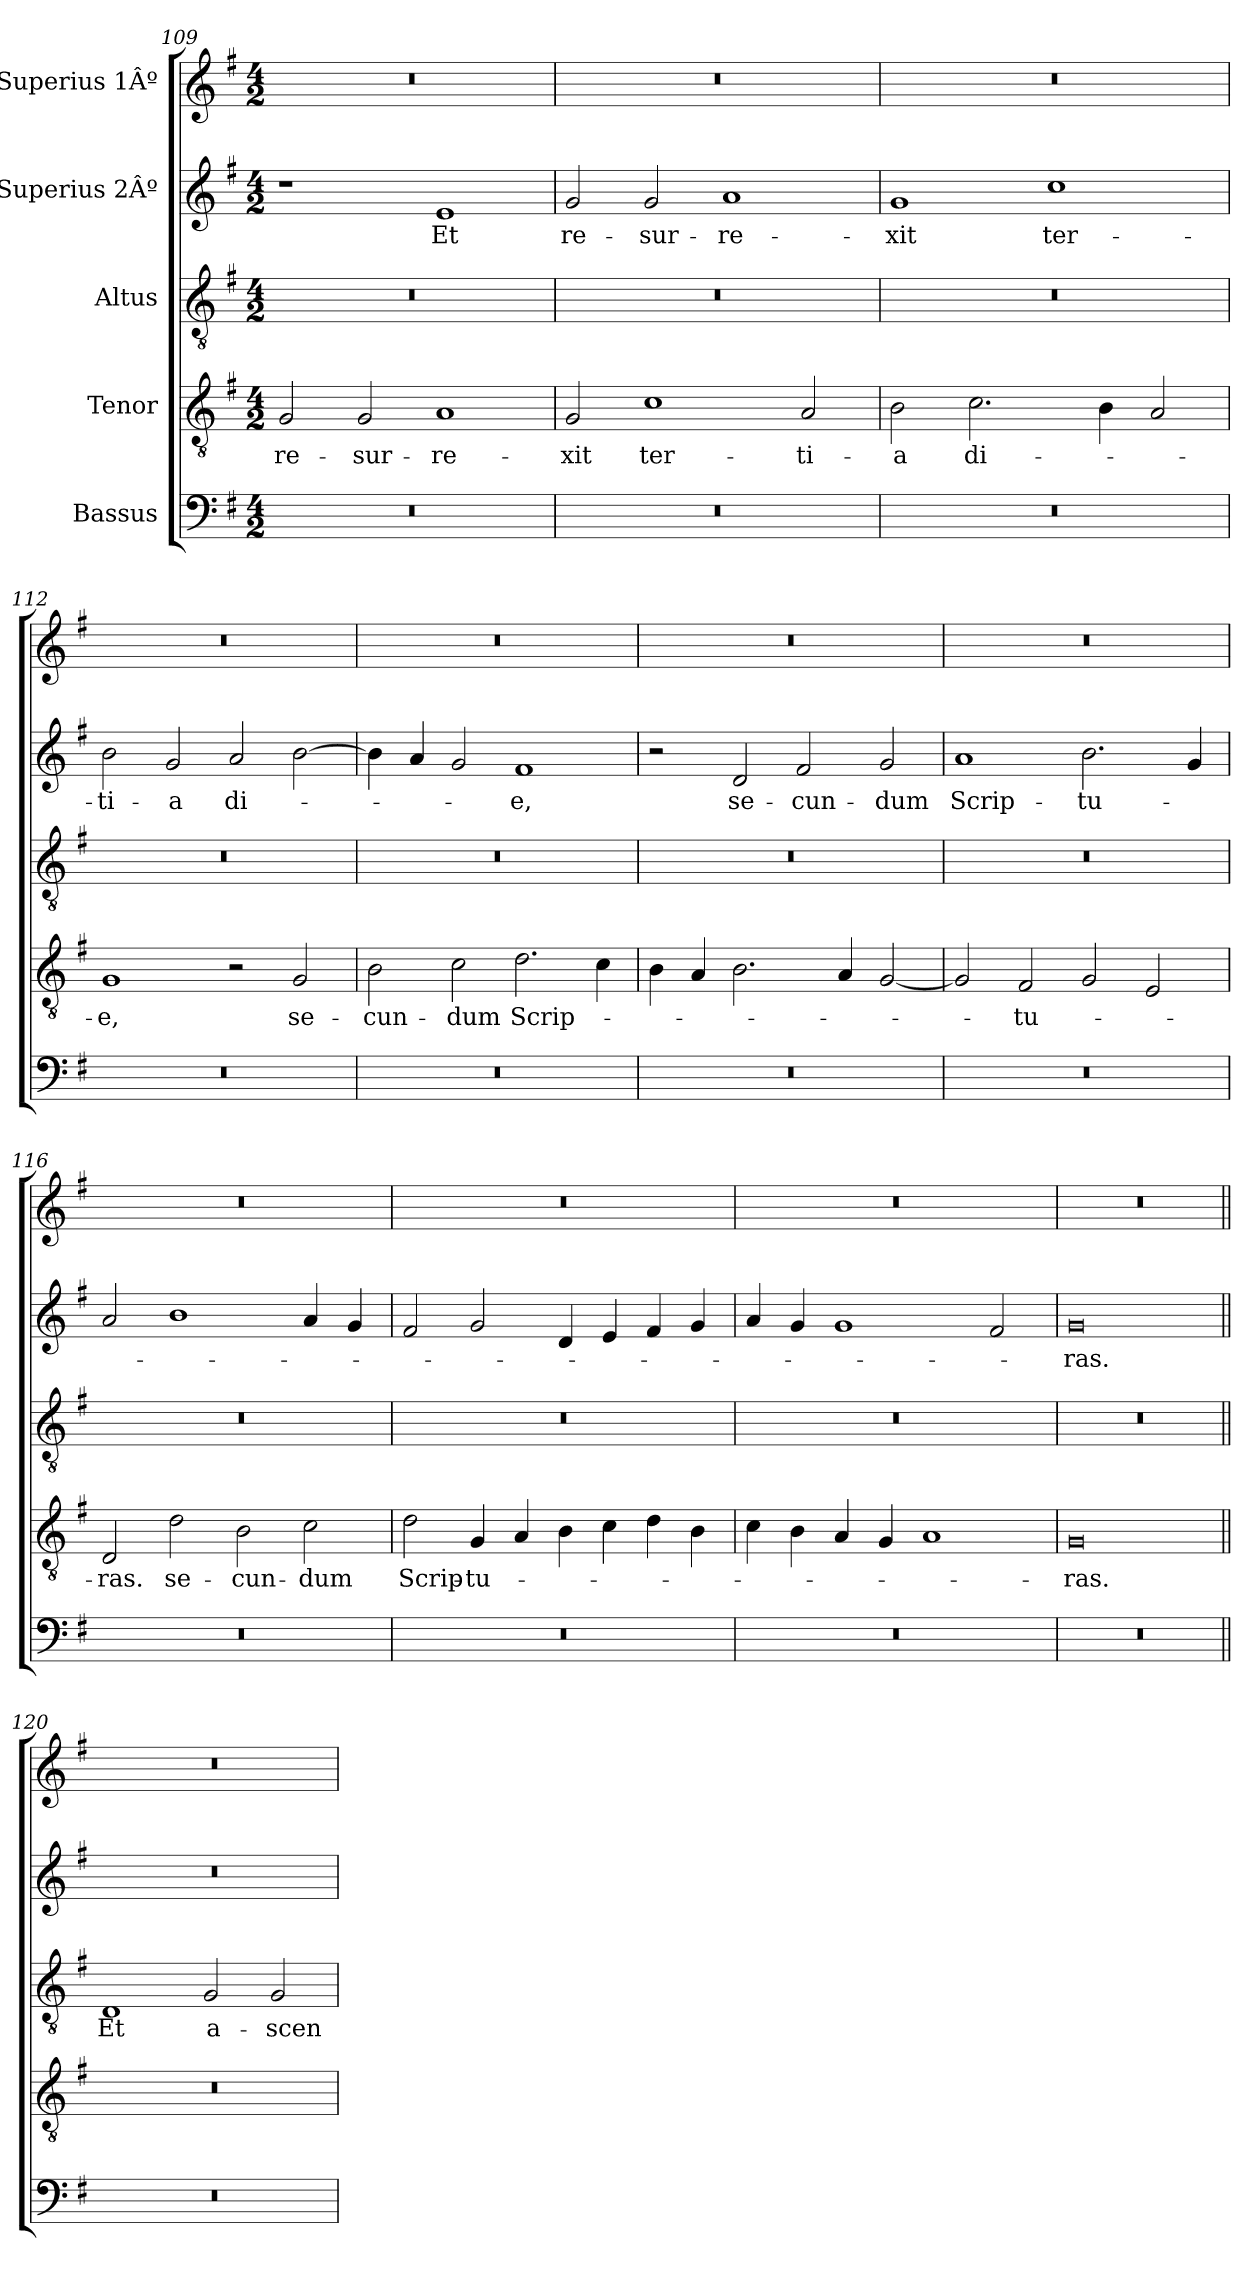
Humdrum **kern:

**kern	**kern	**text	**kern	**text	**kern	**text	**kern
*part5	*part4	*part4	*part3	*part3	*part2	*part2	*part1
*staff5	*staff4	*staff4	*staff3	*staff3	*staff2	*staff2	*staff1
*I"Bassus	*I"Tenor	*	*I"Altus	*	*I"Superius 2Âº	*	*I"Superius 1Âº
*clefF4	*clefGv2	*	*clefGv2	*	*clefG2	*	*clefG2
*k[f#]	*k[f#]	*	*k[f#]	*	*k[f#]	*	*k[f#]
*M4/2	*M4/2	*	*M4/2	*	*M4/2	*	*M4/2
=109	=109	=109	=109	=109	=109	=109	=109
0r	2G/	re-	0r	.	1r	.	0r
.	2G/	-sur-	.	.	.	.	.
.	1A/	-re-	.	.	1e/	Et	.
=110	=110	=110	=110	=110	=110	=110	=110
0r	2G/	-xit	0r	.	2g/	re-	0r
.	1c\	ter-	.	.	2g/	-sur-	.
.	.	.	.	.	1a/	-re-	.
.	2A/	-ti-	.	.	.	.	.
=111	=111	=111	=111	=111	=111	=111	=111
0r	2B\	-a	0r	.	1g/	-xit	0r
.	2.c\	di-	.	.	.	.	.
.	.	.	.	.	1cc\	ter-	.
.	4B\	.	.	.	.	.	.
.	2A/	.	.	.	.	.	.
=112	=112	=112	=112	=112	=112	=112	=112
0r	1G/	-e,	0r	.	2b\	-ti-	0r
.	.	.	.	.	2g/	-a	.
.	2r	.	.	.	2a/	di-	.
.	2G/	se-	.	.	[2b\	.	.
=113	=113	=113	=113	=113	=113	=113	=113
0r	2B\	-cun-	0r	.	4b\]	.	0r
.	.	.	.	.	4a/	.	.
.	2c\	-dum	.	.	2g/	.	.
.	2.d\	Scrip-	.	.	1f#/	-e,	.
.	4c\	.	.	.	.	.	.
=114	=114	=114	=114	=114	=114	=114	=114
0r	4B\	.	0r	.	2r	.	0r
.	4A/	.	.	.	.	.	.
.	2.B\	.	.	.	2d/	se-	.
.	.	.	.	.	2f#/	-cun-	.
.	4A/	.	.	.	.	.	.
.	[2G/	.	.	.	2g/	-dum	.
=115	=115	=115	=115	=115	=115	=115	=115
0r	2G/]	.	0r	.	1a/	Scrip-	0r
.	2F#/	-tu-	.	.	.	.	.
.	2G/	.	.	.	2.b\	-tu-	.
.	2E/	.	.	.	.	.	.
.	.	.	.	.	4g/	.	.
=116	=116	=116	=116	=116	=116	=116	=116
0r	2D/	-ras.	0r	.	2a/	.	0r
.	2d\	se-	.	.	1b\	.	.
.	2B\	-cun-	.	.	.	.	.
.	2c\	-dum	.	.	4a/	.	.
.	.	.	.	.	4g/	.	.
=117	=117	=117	=117	=117	=117	=117	=117
0r	2d\	Scrip-	0r	.	2f#/	.	0r
.	4G/	-tu-	.	.	2g/	.	.
.	4A/	.	.	.	.	.	.
.	4B\	.	.	.	4d/	.	.
.	4c\	.	.	.	4e/	.	.
.	4d\	.	.	.	4f#/	.	.
.	4B\	.	.	.	4g/	.	.
=118	=118	=118	=118	=118	=118	=118	=118
0r	4c\	.	0r	.	4a/	.	0r
.	4B\	.	.	.	4g/	.	.
.	4A/	.	.	.	1g/	.	.
.	4G/	.	.	.	.	.	.
.	1A/	.	.	.	.	.	.
.	.	.	.	.	2f#/	.	.
=119	=119	=119	=119	=119	=119	=119	=119
0r	0G/	-ras.	0r	.	0g/	-ras.	0r
=120||	=120||	=120||	=120||	=120||	=120||	=120||	=120||
0r	0r	.	1D/	Et	0r	.	0r
.	.	.	2G/	a-	.	.	.
.	.	.	2G/	-scen-	.	.	.
=	=	=	=	=	=	=	=
*-	*-	*-	*-	*-	*-	*-	*-
